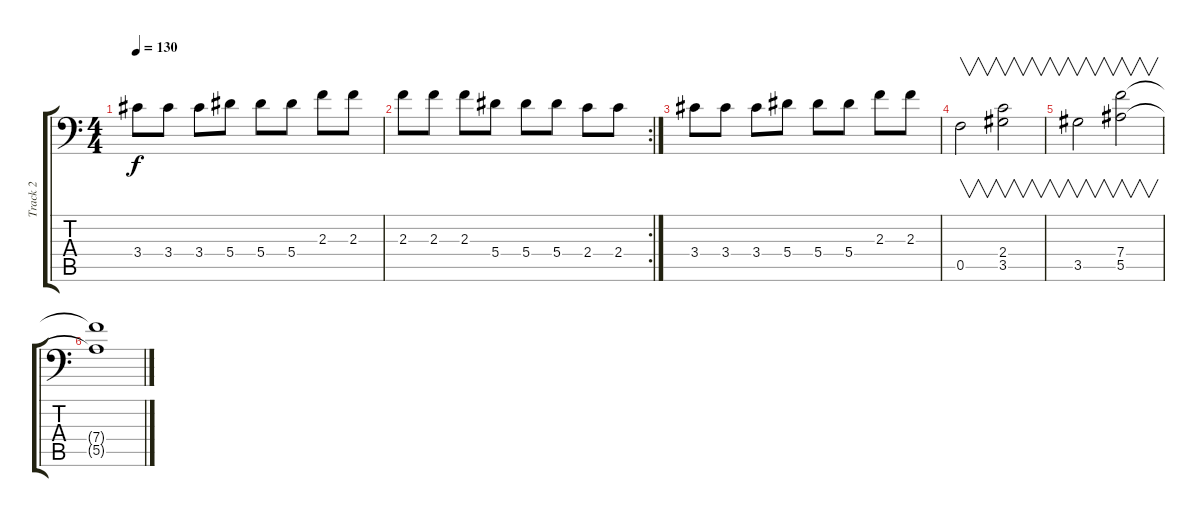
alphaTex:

\track ("Track 2" "Track 2") {instrument overdrivenguitar}
\staff {score tabs}
\tuning (C4 G3 Eb3 Bb2 F2 Bb1) {hide}
\ts (4 4)
\tempo 130
\clef f4
\ks c
3.4.8{dy f} 3.4.8 3.4.8 5.4.8 5.4.8 5.4.8 2.3.8 2.3.8 |
\rc 2
2.3.8 2.3.8 2.3.8 5.4.8 5.4.8 5.4.8 2.4.8 2.4.8 |
3.4.8 3.4.8 3.4.8 5.4.8 5.4.8 5.4.8 2.3.8 2.3.8 |
0.5.2{v} (2.4 3.5).2{v} |
3.5.2{v} (7.4 5.5).2{v} |
(7.4{t} 5.5{t}).1
